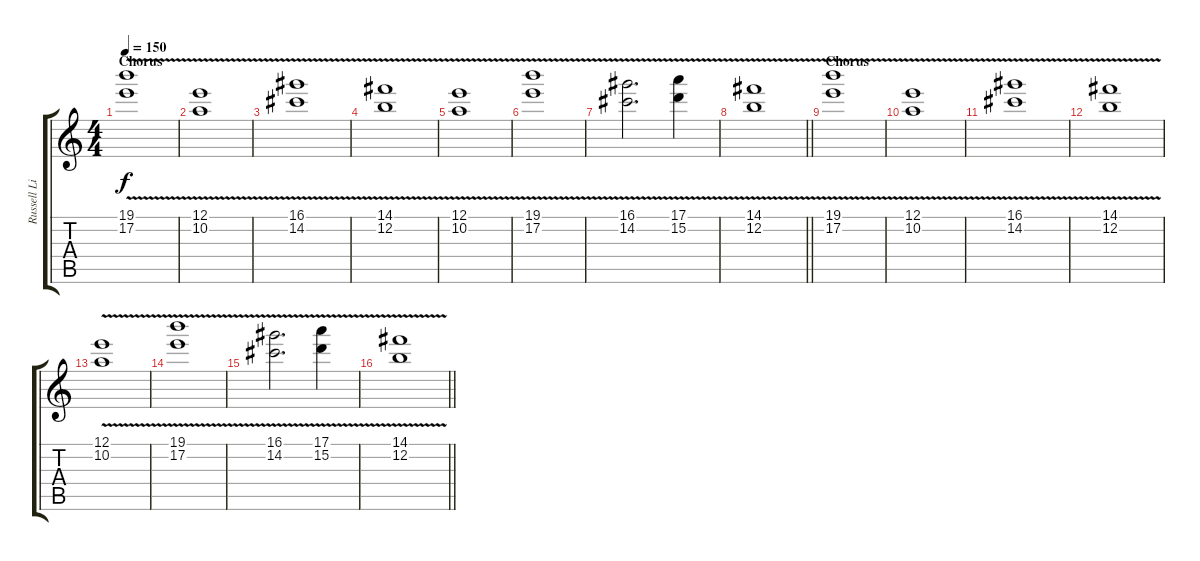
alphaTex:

\track ("Russell Lissack [Harmonics]" "Russell Li") {instrument guitarharmonics}
\staff {score tabs}
\tuning (E4 B3 G3 D3 A2 E2) {hide}
\ts (4 4)
\section ("" "Chorus")
\tempo 150
\clef g2
\ks c
(19.1{v} 17.2).1{dy f} |
(12.1{v} 10.2).1 |
(16.1{v} 14.2).1 |
(14.1{v} 12.2).1 |
(12.1{v} 10.2).1 |
(19.1{v} 17.2).1 |
(16.1{v} 14.2).2{d} (17.1{v} 15.2).4 |
\barLineRight lightlight
(14.1{v} 12.2).1 |
\section ("" "Chorus")
(19.1{v} 17.2).1 |
(12.1{v} 10.2).1 |
(16.1{v} 14.2).1 |
(14.1{v} 12.2).1 |
(12.1{v} 10.2).1 |
(19.1{v} 17.2).1 |
(16.1{v} 14.2).2{d} (17.1{v} 15.2).4 |
\barLineRight lightlight
(14.1{v} 12.2).1
